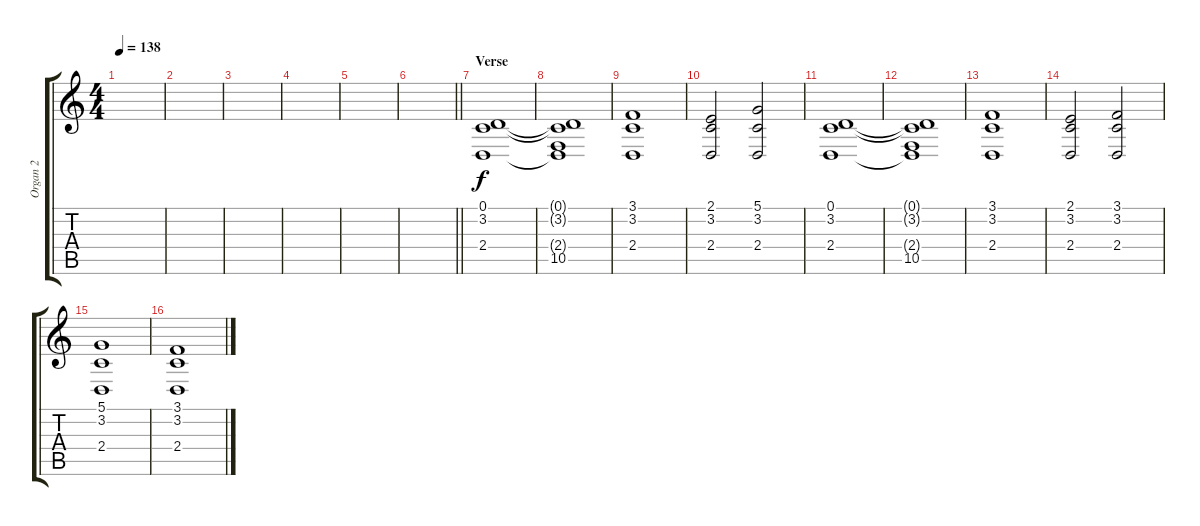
\track ("Organ 2" "Organ 2") {instrument lead8bassandlead}
\staff {score tabs}
\tuning (D4 A3 F3 C3 G2 D2) {hide}
\ts (4 4)
\tempo 138
\clef g2
\ks c
|
|
|
|
|
\barLineRight lightlight
|
\section ("" "Verse")
(0.1 3.2 2.4).1{volume 6 instrument stringensemble2} |
(0.1{t} 3.2{t} 2.4{t} 10.5).1 |
(3.1 3.2 2.4).1 |
(2.1 3.2 2.4).2 (5.1 3.2 2.4).2 |
(0.1 3.2 2.4).1{volume 6 instrument stringensemble2} |
(0.1{t} 3.2{t} 2.4{t} 10.5).1 |
(3.1 3.2 2.4).1 |
(2.1 3.2 2.4).2 (3.1 3.2 2.4).2 |
(5.1 3.2 2.4).1{volume 6 instrument stringensemble2} |
(3.1 3.2 2.4).1
